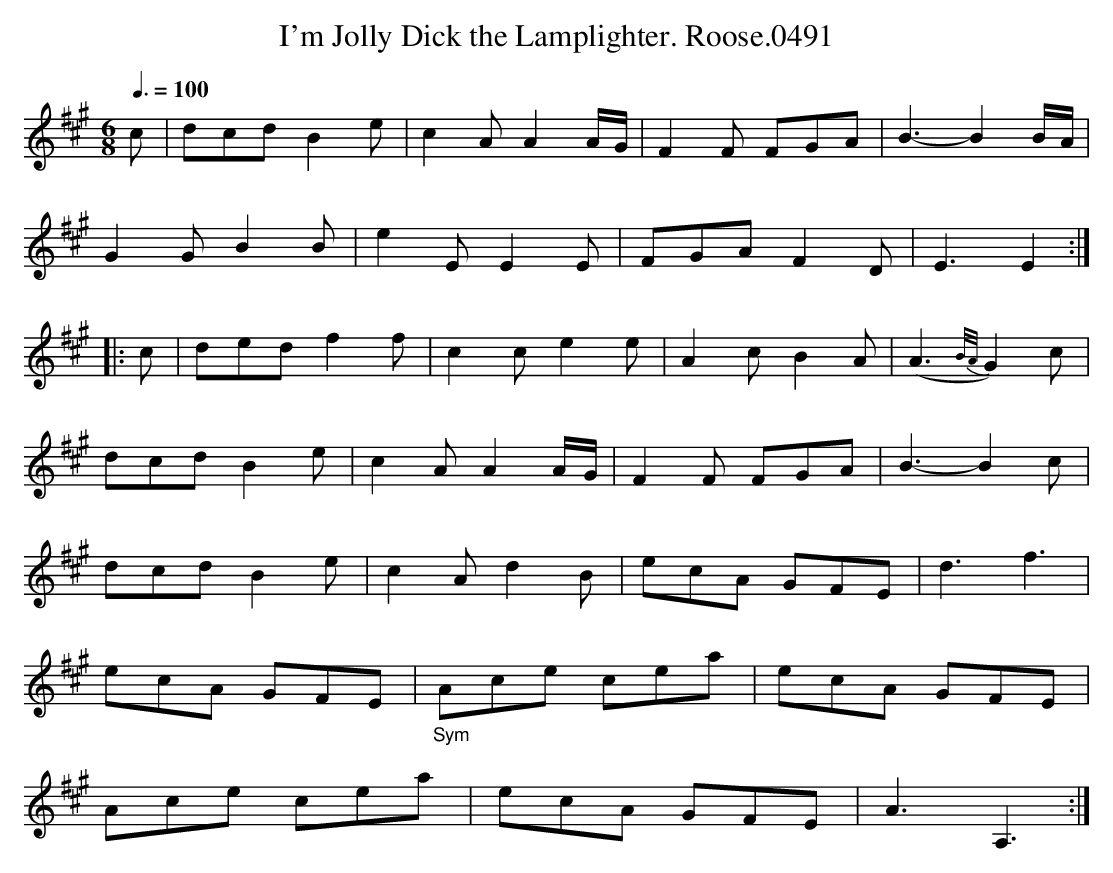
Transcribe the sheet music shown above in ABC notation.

X:1
T:I'm Jolly Dick the Lamplighter. Roose.0491
M:6/8
L:1/8
Q:3/8=100
K:A
c|dcd B2e|c2AA2A/G/|F2F FGA|B3-B2B/A/|
G2GB2B|e2EE2E|FGAF2D|E3E2:|
|:c|ded f2f|c2ce2e|A2cB2A|(A3{B/A/}G2)c|
dcdB2e|c2A A2A/G/|F2F FGA|B3-B2c|
dcdB2e|c2Ad2B|ecA GFE|d3f3|
ecA GFE|"_Sym"Ace cea|ecA GFE|
Ace cea|ecA GFE|A3A,3:|
